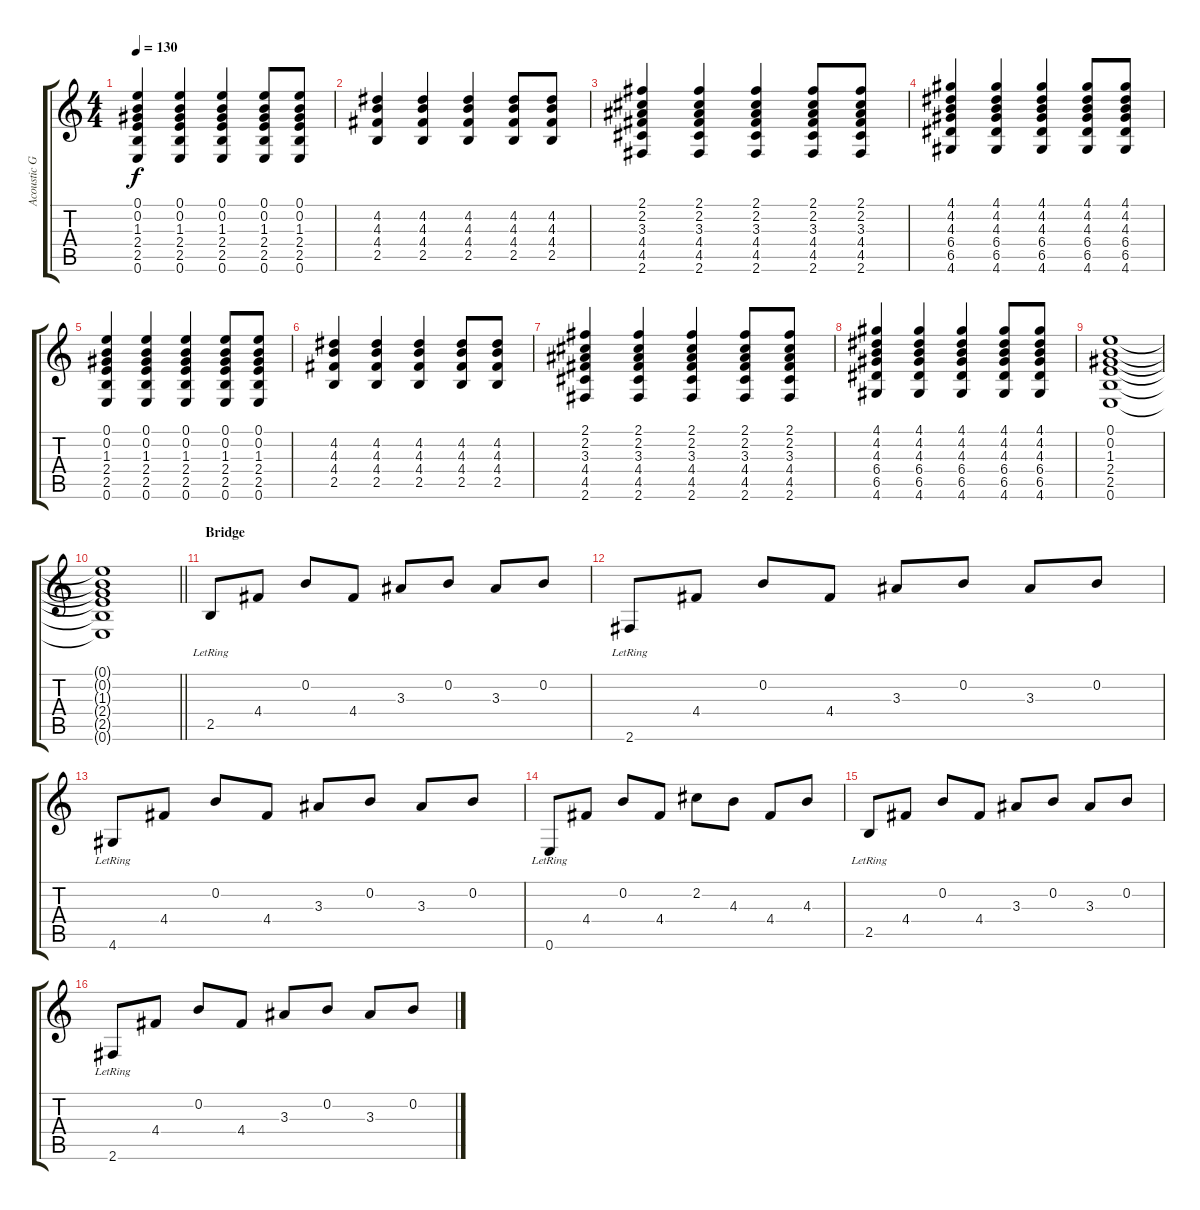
\track ("Acoustic Guitar 1" "Acoustic G") {instrument acousticguitarsteel}
\staff {score tabs}
\tuning (E4 B3 G3 D3 A2 E2) {hide}
\ts (4 4)
\tempo 130
\clef g2
\ks c
(0.1 0.2 1.3 2.4 2.5 0.6).4{dy f} (0.1 0.2 1.3 2.4 2.5 0.6).4 (0.1 0.2 1.3 2.4 2.5 0.6).4 (0.1 0.2 1.3 2.4 2.5 0.6).8 (0.1 0.2 1.3 2.4 2.5 0.6).8 |
(4.2 4.3 4.4 2.5).4 (4.2 4.3 4.4 2.5).4 (4.2 4.3 4.4 2.5).4 (4.2 4.3 4.4 2.5).8 (4.2 4.3 4.4 2.5).8 |
(2.1 2.2 3.3 4.4 4.5 2.6).4 (2.1 2.2 3.3 4.4 4.5 2.6).4 (2.1 2.2 3.3 4.4 4.5 2.6).4 (2.1 2.2 3.3 4.4 4.5 2.6).8 (2.1 2.2 3.3 4.4 4.5 2.6).8 |
(4.1 4.2 4.3 6.4 6.5 4.6).4 (4.1 4.2 4.3 6.4 6.5 4.6).4 (4.1 4.2 4.3 6.4 6.5 4.6).4 (4.1 4.2 4.3 6.4 6.5 4.6).8 (4.1 4.2 4.3 6.4 6.5 4.6).8 |
(0.1 0.2 1.3 2.4 2.5 0.6).4 (0.1 0.2 1.3 2.4 2.5 0.6).4 (0.1 0.2 1.3 2.4 2.5 0.6).4 (0.1 0.2 1.3 2.4 2.5 0.6).8 (0.1 0.2 1.3 2.4 2.5 0.6).8 |
(4.2 4.3 4.4 2.5).4 (4.2 4.3 4.4 2.5).4 (4.2 4.3 4.4 2.5).4 (4.2 4.3 4.4 2.5).8 (4.2 4.3 4.4 2.5).8 |
(2.1 2.2 3.3 4.4 4.5 2.6).4 (2.1 2.2 3.3 4.4 4.5 2.6).4 (2.1 2.2 3.3 4.4 4.5 2.6).4 (2.1 2.2 3.3 4.4 4.5 2.6).8 (2.1 2.2 3.3 4.4 4.5 2.6).8 |
(4.1 4.2 4.3 6.4 6.5 4.6).4 (4.1 4.2 4.3 6.4 6.5 4.6).4 (4.1 4.2 4.3 6.4 6.5 4.6).4 (4.1 4.2 4.3 6.4 6.5 4.6).8 (4.1 4.2 4.3 6.4 6.5 4.6).8 |
(0.1 0.2 1.3 2.4 2.5 0.6).1 |
\barLineRight lightlight
(0.1{t} 0.2{t} 1.3{t} 2.4{t} 2.5{t} 0.6{t}).1 |
\section ("" "Bridge")
2.5{lr}.8 4.4.8 0.2.8 4.4.8 3.3.8 0.2.8 3.3.8 0.2.8 |
2.6{lr}.8 4.4.8 0.2.8 4.4.8 3.3.8 0.2.8 3.3.8 0.2.8 |
4.6{lr}.8 4.4.8 0.2.8 4.4.8 3.3.8 0.2.8 3.3.8 0.2.8 |
0.6{lr}.8 4.4.8 0.2.8 4.4.8 2.2.8 4.3.8 4.4.8 4.3.8 |
2.5{lr}.8 4.4.8 0.2.8 4.4.8 3.3.8 0.2.8 3.3.8 0.2.8 |
2.6{lr}.8 4.4.8 0.2.8 4.4.8 3.3.8 0.2.8 3.3.8 0.2.8
